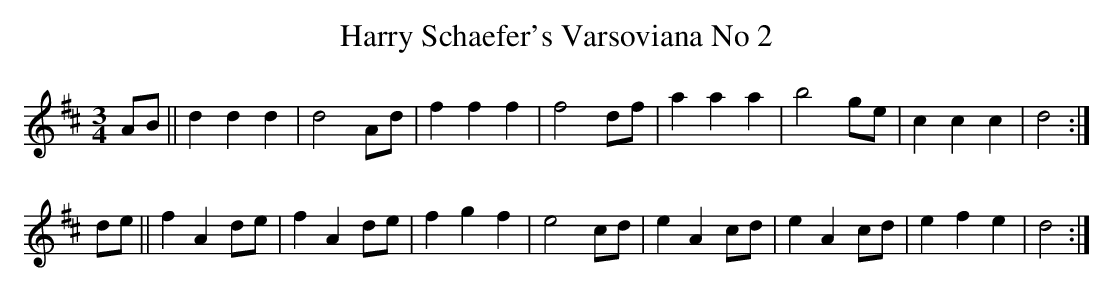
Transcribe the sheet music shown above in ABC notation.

X:1
T:Harry Schaefer's Varsoviana No 2
M:3/4
L:1/8
K:D
AB||d2 d2 d2|d4 Ad|f2 f2 f2|f4 df|a2 a2 a2|b4 ge|c2 c2 c2|d4:|
de||f2 A2 de|f2 A2 de|f2 g2 f2|e4 cd|e2 A2 cd|e2 A2 cd|e2 f2 e2|d4:|
